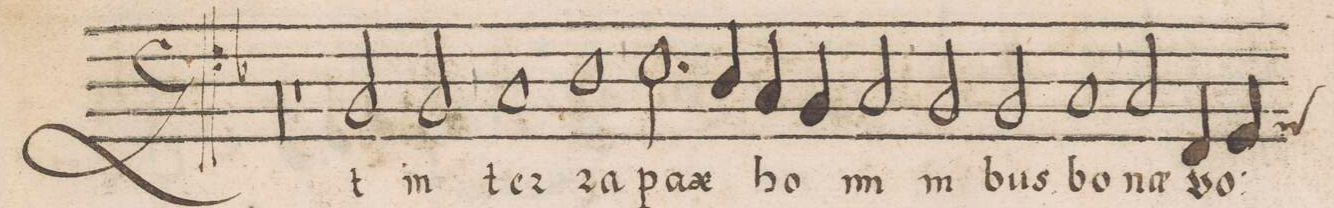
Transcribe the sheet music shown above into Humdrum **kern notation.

**kern	**text
*I"TENOR	*
*clefC4	*
*k[b-]	*
*met()	*
*M2/1	*
00r	.
=2-	=2-
=3-	=3-
1r	.
2F/	Et
2F/	in
=4-	=4-
1G	ter-
1A	-ra
=5-	=5-
2.B-\	pax
4A/	.
4G/	ho-
4F/	.
2G/	-mi-
=6-	=6-
2F/	-ni-
2F/	-bus
1G	bo-
=7-	=7-
2G/	-nae
4C/	vo-
*custos:E	*
4D/	.
*-	*-
